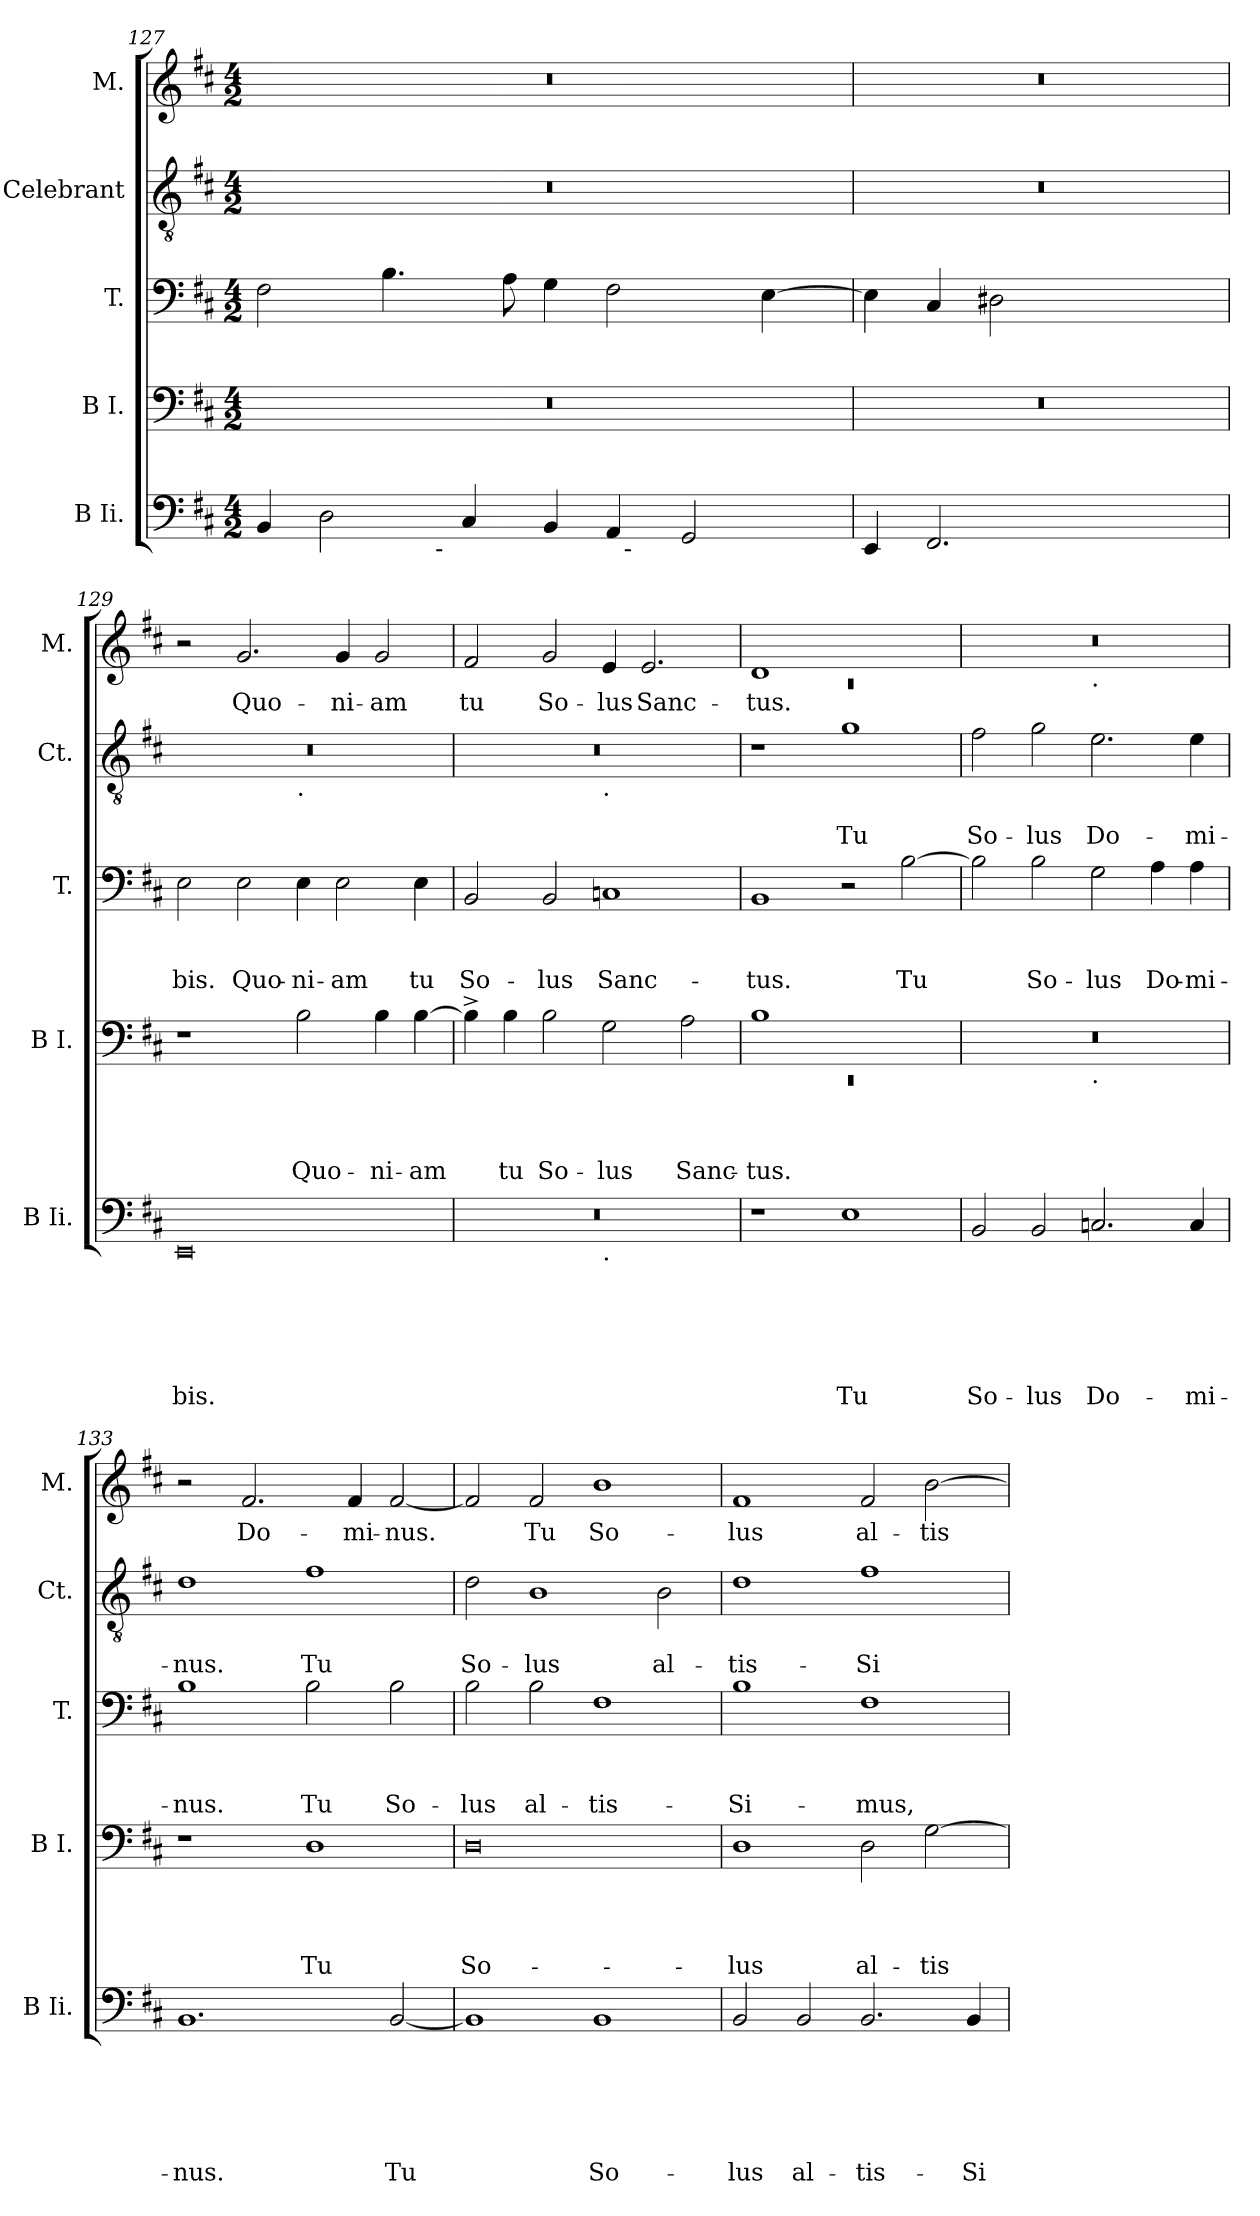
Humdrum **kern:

**kern	**text	**text	**text	**text	**text	**text	**kern	**text	**text	**text	**text	**kern	**text	**text	**text	**kern	**text	**text	**kern	**text
*part5	*part5	*part5	*part5	*part5	*part5	*part5	*part4	*part4	*part4	*part4	*part4	*part3	*part3	*part3	*part3	*part2	*part2	*part2	*part1	*part1
*staff5	*staff5	*staff5	*staff5	*staff5	*staff5	*staff5	*staff4	*staff4	*staff4	*staff4	*staff4	*staff3	*staff3	*staff3	*staff3	*staff2	*staff2	*staff2	*staff1	*staff1
*I"B Ii.	*	*	*	*	*	*	*I"B I.	*	*	*	*	*I"T.	*	*	*	*I"Celebrant	*	*	*I"M.	*
*I'B Ii.	*	*	*	*	*	*	*I'B I.	*	*	*	*	*I'T.	*	*	*	*I'Ct.	*	*	*I'M.	*
*clefF4	*	*	*	*	*	*	*clefF4	*	*	*	*	*clefF4	*	*	*	*clefGv2	*	*	*clefG2	*
*k[f#c#]	*	*	*	*	*	*	*k[f#c#]	*	*	*	*	*k[f#c#]	*	*	*	*k[f#c#]	*	*	*k[f#c#]	*
*D:	*	*	*	*	*	*	*D:	*	*	*	*	*D:	*	*	*	*D:	*	*	*D:	*
*M4/2	*	*	*	*	*	*	*M4/2	*	*	*	*	*M4/2	*	*	*	*M4/2	*	*	*M4/2	*
=127	=127	=127	=127	=127	=127	=127	=127	=127	=127	=127	=127	=127	=127	=127	=127	=127	=127	=127	=127	=127
!LO:TX:b:t=-	!	!	!	!	!	!	!	!	!	!	!	!	!	!	!	!	!	!	!	!
*^	*	*	*	*	*	*	*	*	*	*	*	*	*	*	*	*	*	*	*	*
*	*^	*	*	*	*	*	*	*	*	*	*	*	*	*	*	*	*	*	*	*	*
4BB/	2ryy	1ryy	.	.	.	.	.	.	0r	.	.	.	.	2F#\	.	.	.	0r	.	.	0r	.
2D\	.	.	.	.	.	.	.	.	.	.	.	.	.	.	.	.	.	.	.	.	.	.
.	8.ryy	.	.	.	.	.	.	.	.	.	.	.	.	4.B\	.	.	.	.	.	.	.	.
!	!LO:TX:b:t=-	!	!	!	!	!	!	!	!	!	!	!	!	!	!	!	!	!	!	!	!	!
.	1ryy	.	.	.	.	.	.	.	.	.	.	.	.	.	.	.	.	.	.	.	.	.
4C#/	.	.	.	.	.	.	.	.	.	.	.	.	.	.	.	.	.	.	.	.	.	.
.	.	.	.	.	.	.	.	.	.	.	.	.	.	8A\	.	.	.	.	.	.	.	.
4BB/	.	4ryy	.	.	.	.	.	.	.	.	.	.	.	4G\	.	.	.	.	.	.	.	.
4AA/	.	32ryy	.	.	.	.	.	.	.	.	.	.	.	2F#\	.	.	.	.	.	.	.	.
!	!	!LO:TX:b:t=-	!	!	!	!	!	!	!	!	!	!	!	!	!	!	!	!	!	!	!	!
.	.	2ryy	.	.	.	.	.	.	.	.	.	.	.	.	.	.	.	.	.	.	.	.
2GG/	.	.	.	.	.	.	.	.	.	.	.	.	.	.	.	.	.	.	.	.	.	.
.	4ryy	.	.	.	.	.	.	.	.	.	.	.	.	.	.	.	.	.	.	.	.	.
.	.	.	.	.	.	.	.	.	.	.	.	.	.	[<4E\	.	.	.	.	.	.	.	.
.	.	8..ryy	.	.	.	.	.	.	.	.	.	.	.	.	.	.	.	.	.	.	.	.
.	16ryy	.	.	.	.	.	.	.	.	.	.	.	.	.	.	.	.	.	.	.	.	.
!!LO:LB:g=z
=128	=128	=128	=128	=128	=128	=128	=128	=128	=128	=128	=128	=128	=128	=128	=128	=128	=128	=128	=128	=128	=128	=128
!	!	!	!	!	!	!	!	!	!	!	!	!	!	!	!	!	!	!LO:N:vis=1	!	!	!LO:N:vis=1	!
*v	*v	*v	*	*	*	*	*	*	*	*	*	*	*	*	*	*	*	*	*	*	*	*
4EE/	.	.	.	.	.	.	0r	.	.	.	.	4E\]	.	.	.	0r	.	.	0r	.
2.FF#/	.	.	.	.	.	.	.	.	.	.	.	4C#/	.	.	.	.	.	.	.	.
.	.	.	.	.	.	.	.	.	.	.	.	2D#\	.	.	.	.	.	.	.	.
1ryy	.	.	.	.	.	.	.	.	.	.	.	1ryy	.	.	.	.	.	.	.	.
=129	=129	=129	=129	=129	=129	=129	=129	=129	=129	=129	=129	=129	=129	=129	=129	=129	=129	=129	=129	=129
!	!	!	!	!	!	!LO:LY:b	!	!	!	!	!	!	!	!	!LO:LY:b	!	!	!	!	!
*	*	*	*	*	*	*	*	*	*	*	*	*	*	*	*	*^	*	*	*	*
0EE	.	.	.	.	.	bis.	1r	.	.	.	.	2E\	.	.	-bis.	0r	1ryy	.	.	2r	.
!	!	!	!	!	!	!	!	!	!	!	!	!	!	!	!LO:LY:b	!	!	!	!	!	!LO:LY:b
.	.	.	.	.	.	.	.	.	.	.	.	2E\	.	.	Quo-	.	.	.	.	2.g/	Quo-
!	!	!	!	!	!	!	!	!	!	!	!	!	!	!	!	!	!LO:TX:b:t=.	!	!	!	!
!	!	!	!	!	!	!	!	!	!	!	!LO:LY:b	!	!	!	!LO:LY:b	!	!	!	!	!	!
.	.	.	.	.	.	.	2B\	.	.	.	Quo-	4E\	.	.	-ni-	.	1ryy	.	.	.	.
!	!	!	!	!	!	!	!	!	!	!	!	!	!	!	!LO:LY:b:rj	!	!	!	!	!	!LO:LY:b
.	.	.	.	.	.	.	.	.	.	.	.	2E\	.	.	-am	.	.	.	.	4g/	-ni-
!	!	!	!	!	!	!	!	!	!	!	!LO:LY:b	!	!	!	!	!	!	!	!	!	!LO:LY:b:rj
.	.	.	.	.	.	.	4B\	.	.	.	-ni-	.	.	.	.	.	.	.	.	2g/	-am
!	!	!	!	!	!	!	!	!	!	!	!LO:LY:b	!	!	!	!LO:LY:b	!	!	!	!	!	!
.	.	.	.	.	.	.	[>4B\	.	.	.	-am	4E\	.	.	tu	.	.	.	.	.	.
=130	=130	=130	=130	=130	=130	=130	=130	=130	=130	=130	=130	=130	=130	=130	=130	=130	=130	=130	=130	=130	=130
!	!	!	!	!	!	!	!	!	!	!	!	!	!	!	!LO:LY:b	!	!	!	!	!	!LO:LY:b
*^	*	*	*	*	*	*	*	*	*	*	*	*	*	*	*	*	*	*	*	*	*
0r	1ryy	.	.	.	.	.	.	4B^>\]	.	.	.	.	2BB/	.	.	So-	0r	1ryy	.	.	2f#/	tu
!	!	!	!	!	!	!	!	!	!	!	!	!LO:LY:b	!	!	!	!	!	!	!	!	!	!
.	.	.	.	.	.	.	.	4B\	.	.	.	tu	.	.	.	.	.	.	.	.	.	.
!	!	!	!	!	!	!	!	!	!	!	!	!LO:LY:b	!	!	!	!LO:LY:b	!	!	!	!	!	!LO:LY:b
.	.	.	.	.	.	.	.	2B\	.	.	.	So-	2BB/	.	.	-lus	.	.	.	.	2g/	So-
!	!	!	!	!	!	!	!	!	!	!	!	!	!	!	!	!	!	!LO:TX:b:t=.	!	!	!	!
!	!LO:TX:b:t=.	!	!	!	!	!	!	!	!	!	!	!	!	!	!	!	!	!	!	!	!	!
!	!	!	!	!	!	!	!	!	!	!	!	!LO:LY:b	!	!	!	!LO:LY:b	!	!	!	!	!	!LO:LY:b
.	1ryy	.	.	.	.	.	.	2G\	.	.	.	-lus	1Cn	.	.	Sanc-	.	1ryy	.	.	4e/	-lus
!	!	!	!	!	!	!	!	!	!	!	!	!	!	!	!	!	!	!	!	!	!	!LO:LY:b
.	.	.	.	.	.	.	.	.	.	.	.	.	.	.	.	.	.	.	.	.	2.e/	Sanc-
!	!	!	!	!	!	!	!	!	!	!	!	!LO:LY:b	!	!	!	!	!	!	!	!	!	!
.	.	.	.	.	.	.	.	2A\	.	.	.	Sanc-	.	.	.	.	.	.	.	.	.	.
=131	=131	=131	=131	=131	=131	=131	=131	=131	=131	=131	=131	=131	=131	=131	=131	=131	=131	=131	=131	=131	=131	=131
*	*	*	*	*	*	*	*	*^	*	*	*	*	*	*	*	*	*	*	*	*	*^	*
!	!	!	!	!	!	!	!	!	!LO:N:vis=1	!	!	!	!LO:LY:b	!	!	!	!LO:LY:b	!	!	!	!	!	!LO:N:vis=1	!LO:LY:b
*v	*v	*	*	*	*	*	*	*	*	*	*	*	*	*	*	*	*	*v	*v	*	*	*	*	*
1r	.	.	.	.	.	.	1B	0rEE	.	.	.	-tus.	1BB	.	.	-tus.	1r	.	.	1d	0rc	-tus.
!	!	!	!	!	!	!LO:LY:b	!	!	!	!	!	!	!	!	!	!	!	!	!LO:LY:b	!	!	!
1E	.	.	.	.	.	Tu	1ryy	.	.	.	.	.	2r	.	.	.	1g	.	Tu	1ryy	.	.
!	!	!	!	!	!	!	!	!	!	!	!	!	!	!	!	!LO:LY:b	!	!	!	!	!	!
.	.	.	.	.	.	.	.	.	.	.	.	.	[>2B\	.	.	Tu	.	.	.	.	.	.
=132	=132	=132	=132	=132	=132	=132	=132	=132	=132	=132	=132	=132	=132	=132	=132	=132	=132	=132	=132	=132	=132	=132
!	!	!	!	!	!	!LO:LY:b	!	!	!	!	!	!	!	!	!	!	!	!	!LO:LY:b	!	!	!
2BB/	.	.	.	.	.	So-	0r	1ryy	.	.	.	.	2B\]	.	.	.	2f#\	.	So-	0r	1ryy	.
!	!	!	!	!	!	!LO:LY:b	!	!	!	!	!	!	!	!	!	!LO:LY:b	!	!	!LO:LY:b	!	!	!
2BB/	.	.	.	.	.	-lus	.	.	.	.	.	.	2B\	.	.	So-	2g\	.	-lus	.	.	.
!	!	!	!	!	!	!	!	!	!	!	!	!	!	!	!	!	!	!	!	!	!LO:TX:b:t=.	!
!	!	!	!	!	!	!	!	!LO:TX:b:t=.	!	!	!	!	!	!	!	!	!	!	!	!	!	!
!	!	!	!	!	!	!LO:LY:b	!	!	!	!	!	!	!	!	!	!LO:LY:b	!	!	!LO:LY:b	!	!	!
2.Cn/	.	.	.	.	.	Do-	.	1ryy	.	.	.	.	2G\	.	.	-lus	2.e\	.	Do-	.	1ryy	.
!	!	!	!	!	!	!	!	!	!	!	!	!	!	!	!	!LO:LY:b	!	!	!	!	!	!
.	.	.	.	.	.	.	.	.	.	.	.	.	4A\	.	.	Do-	.	.	.	.	.	.
!	!	!	!	!	!	!LO:LY:b	!	!	!	!	!	!	!	!	!	!LO:LY:b	!	!	!LO:LY:b	!	!	!
4C/	.	.	.	.	.	-mi-	.	.	.	.	.	.	4A\	.	.	-mi-	4e\	.	-mi-	.	.	.
=133	=133	=133	=133	=133	=133	=133	=133	=133	=133	=133	=133	=133	=133	=133	=133	=133	=133	=133	=133	=133	=133	=133
!	!	!	!	!	!	!LO:LY:b	!	!	!	!	!	!	!	!	!	!LO:LY:b	!	!	!LO:LY:b	!	!	!
*	*	*	*	*	*	*	*v	*v	*	*	*	*	*	*	*	*	*	*	*	*v	*v	*
1.BB	.	.	.	.	.	-nus.	1r	.	.	.	.	1B	.	.	-nus.	1d	.	-nus.	2r	.
!	!	!	!	!	!	!	!	!	!	!	!	!	!	!	!	!	!	!	!	!LO:LY:b
.	.	.	.	.	.	.	.	.	.	.	.	.	.	.	.	.	.	.	2.f#/	Do-
!	!	!	!	!	!	!	!	!	!	!	!LO:LY:b	!	!	!	!LO:LY:b	!	!	!LO:LY:b	!	!
.	.	.	.	.	.	.	1D	.	.	.	Tu	2B\	.	.	Tu	1f#	.	Tu	.	.
!	!	!	!	!	!	!	!	!	!	!	!	!	!	!	!	!	!	!	!	!LO:LY:b
.	.	.	.	.	.	.	.	.	.	.	.	.	.	.	.	.	.	.	4f#/	-mi-
!	!	!	!	!	!	!LO:LY:b	!	!	!	!	!	!	!	!	!LO:LY:b	!	!	!	!	!LO:LY:b
[<2BB/	.	.	.	.	.	Tu	.	.	.	.	.	2B\	.	.	So-	.	.	.	[<2f#/	-nus.
!!LO:LB:g=z
=134	=134	=134	=134	=134	=134	=134	=134	=134	=134	=134	=134	=134	=134	=134	=134	=134	=134	=134	=134	=134
!	!	!	!	!	!	!	!	!	!	!	!LO:LY:b	!	!	!	!LO:LY:b	!	!	!LO:LY:b	!	!
1BB]	.	.	.	.	.	.	0D	.	.	.	So-	2B\	.	.	-lus	2d\	.	So-	2f#/]	.
!	!	!	!	!	!	!	!	!	!	!	!	!	!	!	!LO:LY:b	!	!	!LO:LY:b	!	!LO:LY:b
.	.	.	.	.	.	.	.	.	.	.	.	2B\	.	.	al-	1B	.	-lus	2f#/	Tu
!	!	!	!	!	!	!LO:LY:b	!	!	!	!	!	!	!	!	!LO:LY:b	!	!	!	!	!LO:LY:b
1BB	.	.	.	.	.	So-	.	.	.	.	.	1F#	.	.	-tis-	.	.	.	1b	So-
!	!	!	!	!	!	!	!	!	!	!	!	!	!	!	!	!	!	!LO:LY:b	!	!
.	.	.	.	.	.	.	.	.	.	.	.	.	.	.	.	2B\	.	al-	.	.
=135	=135	=135	=135	=135	=135	=135	=135	=135	=135	=135	=135	=135	=135	=135	=135	=135	=135	=135	=135	=135
!	!	!	!	!	!	!LO:LY:b	!	!	!	!	!LO:LY:b	!	!	!	!LO:LY:b	!	!	!LO:LY:b	!	!LO:LY:b
2BB/	.	.	.	.	.	-lus	1D	.	.	.	-lus	1B	.	.	-Si-	1d	.	-tis-	1f#	-lus
!	!	!	!	!	!	!LO:LY:b	!	!	!	!	!	!	!	!	!	!	!	!	!	!
2BB/	.	.	.	.	.	al-	.	.	.	.	.	.	.	.	.	.	.	.	.	.
!	!	!	!	!	!	!LO:LY:b	!	!	!	!	!LO:LY:b	!	!	!	!LO:LY:b	!	!	!LO:LY:b	!	!LO:LY:b
2.BB/	.	.	.	.	.	-tis-	2D\	.	.	.	al-	1F#	.	.	-mus,	1f#	.	-Si-	2f#/	al-
!	!	!	!	!	!	!	!	!	!	!	!LO:LY:b	!	!	!	!	!	!	!	!	!LO:LY:b
.	.	.	.	.	.	.	[>2G\	.	.	.	-tis	.	.	.	.	.	.	.	[>2b\	-tis-
!	!	!	!	!	!	!LO:LY:b	!	!	!	!	!	!	!	!	!	!	!	!	!	!
4BB/	.	.	.	.	.	-Si-	.	.	.	.	.	.	.	.	.	.	.	.	.	.
=	=	=	=	=	=	=	=	=	=	=	=	=	=	=	=	=	=	=	=	=
*-	*-	*-	*-	*-	*-	*-	*-	*-	*-	*-	*-	*-	*-	*-	*-	*-	*-	*-	*-	*-
